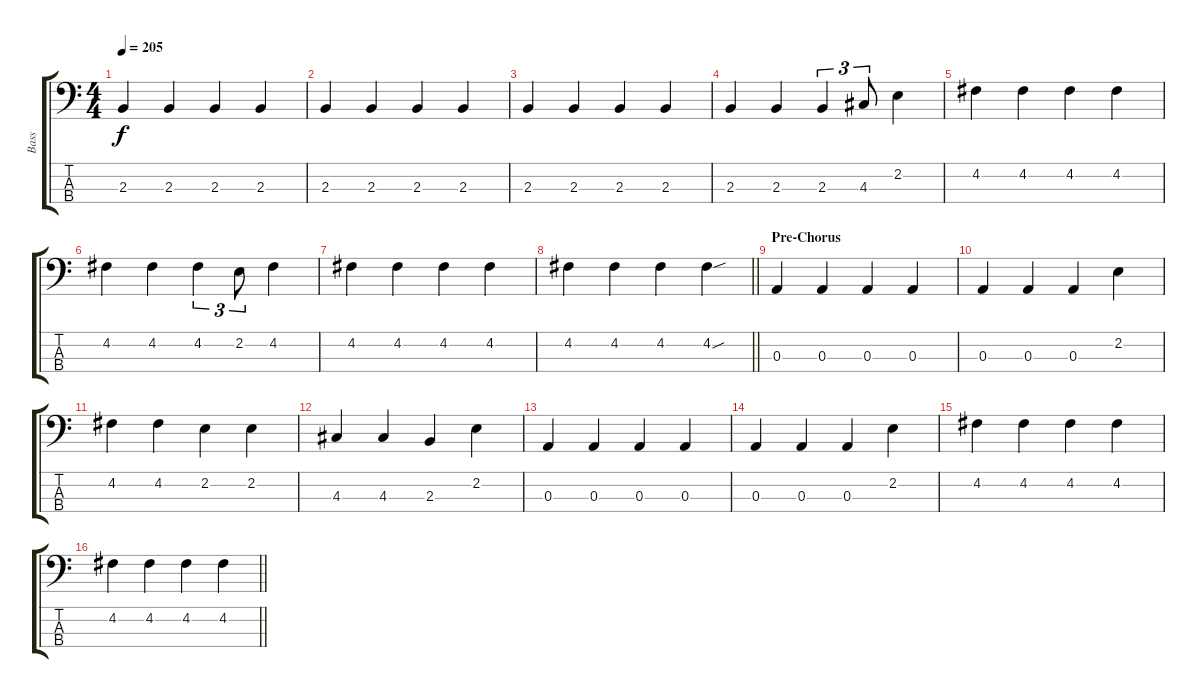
\track ("Bass" "Bass") {instrument electricbasspick}
\staff {score tabs}
\tuning (G2 D2 A1 E1) {hide}
\ts (4 4)
\tempo 205
\clef f4
\ks c
2.3.4{dy f} 2.3.4 2.3.4 2.3.4 |
2.3.4 2.3.4 2.3.4 2.3.4 |
2.3.4 2.3.4 2.3.4 2.3.4 |
2.3.4 2.3.4 2.3.4{tu (3 2)} 4.3.8{tu (3 2)} 2.2.4 |
4.2.4 4.2.4 4.2.4 4.2.4 |
4.2.4 4.2.4 4.2.4{tu (3 2)} 2.2.8{tu (3 2)} 4.2.4 |
4.2.4 4.2.4 4.2.4 4.2.4 |
\barLineRight lightlight
4.2.4 4.2.4 4.2.4 4.2{sou}.4 |
\section ("" "Pre-Chorus")
0.3.4 0.3.4 0.3.4 0.3.4 |
0.3.4 0.3.4 0.3.4 2.2.4 |
4.2.4 4.2.4 2.2.4 2.2.4 |
4.3.4 4.3.4 2.3.4 2.2.4 |
0.3.4 0.3.4 0.3.4 0.3.4 |
0.3.4 0.3.4 0.3.4 2.2.4 |
4.2.4 4.2.4 4.2.4 4.2.4 |
\barLineRight lightlight
4.2.4 4.2.4 4.2.4 4.2.4
